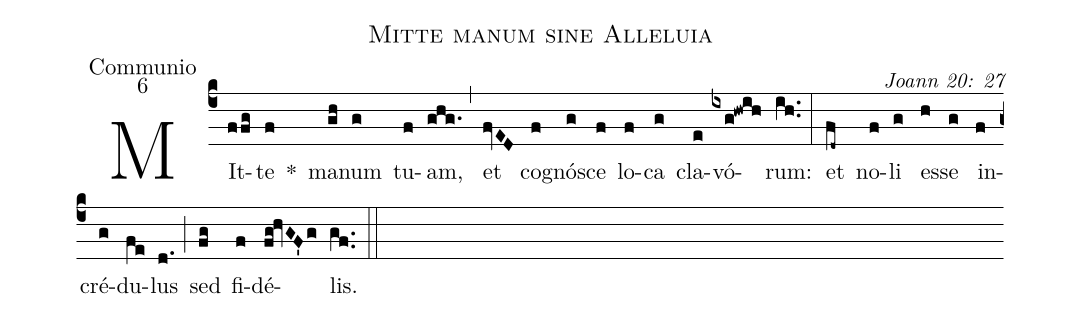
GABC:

name: Mitte manum sine Alleluia;
office-part: Communio;
mode: 6;
commentary: Joann 20: 27;
%%
(c4) MIt(ffg)te(f) *() ma(gh)num(g) tu(f)am,(ghg.) (,) et(fvED) co(f)gnó(g)sce(f) lo(f)ca(g) cla(e)vó(ixg!hwih)rum:(ih..) (:)
et(fd~) no(f)li(g) es(h)se(g) in(f)cré(g)du(fe)lus(d.) (;) sed(fg) fi(f)dé(fg!hvGF'g)lis.(gf..) (::)
